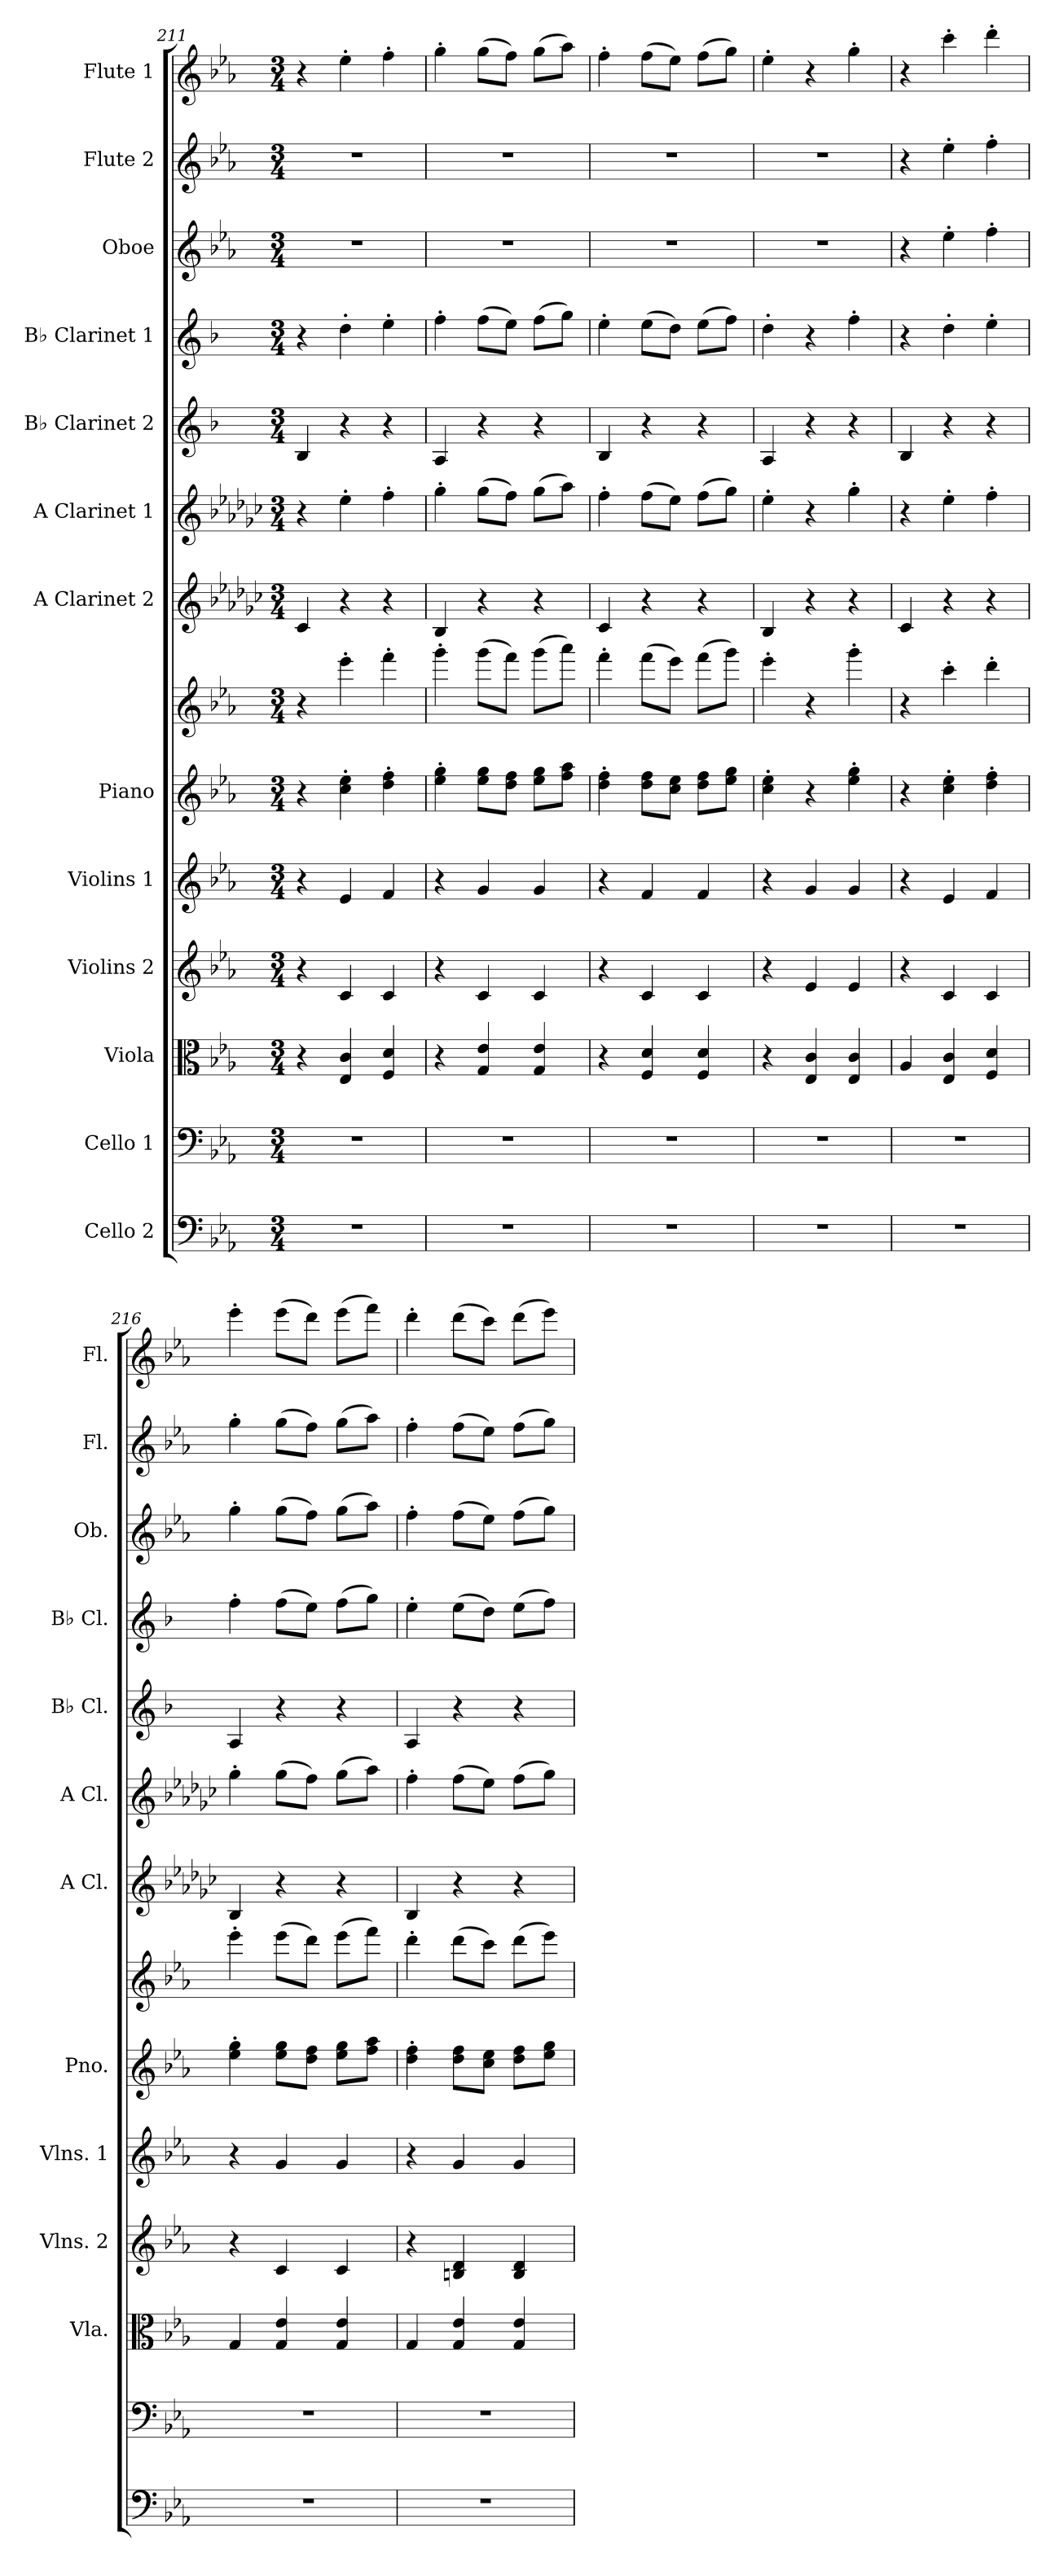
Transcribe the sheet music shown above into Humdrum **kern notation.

**kern	**kern	**kern	**kern	**kern	**kern	**kern	**kern	**kern	**kern	**kern	**kern	**kern	**kern
*part13	*part12	*part11	*part10	*part9	*part8	*part8	*part7	*part6	*part5	*part4	*part3	*part2	*part1
*staff14	*staff13	*staff12	*staff11	*staff10	*staff9	*staff8	*staff7	*staff6	*staff5	*staff4	*staff3	*staff2	*staff1
*I"Cello 2	*I"Cello 1	*I"Viola	*I"Violins 2	*I"Violins 1	*I"Piano	*	*I"A Clarinet 2	*I"A Clarinet 1	*I"B♭ Clarinet 2	*I"B♭ Clarinet 1	*I"Oboe	*I"Flute 2	*I"Flute 1
*	*	*I'Vla.	*I'Vlns. 2	*I'Vlns. 1	*I'Pno.	*	*I'A Cl.	*I'A Cl.	*I'B♭ Cl.	*I'B♭ Cl.	*I'Ob.	*I'Fl.	*I'Fl.
*clefF4	*clefF4	*clefC3	*clefG2	*clefG2	*clefG2	*clefG2	*clefG2	*clefG2	*clefG2	*clefG2	*clefG2	*clefG2	*clefG2
*	*	*	*	*	*	*	*ITrd2c3	*ITrd2c3	*ITrd1c2	*ITrd1c2	*	*	*
*k[b-e-a-]	*k[b-e-a-]	*k[b-e-a-]	*k[b-e-a-]	*k[b-e-a-]	*k[b-e-a-]	*k[b-e-a-]	*k[b-e-a-]	*k[b-e-a-]	*k[b-e-a-]	*k[b-e-a-]	*k[b-e-a-]	*k[b-e-a-]	*k[b-e-a-]
*E-:	*E-:	*E-:	*E-:	*E-:	*E-:	*E-:	*E-:	*E-:	*E-:	*E-:	*E-:	*E-:	*E-:
*M3/4	*M3/4	*M3/4	*M3/4	*M3/4	*M3/4	*M3/4	*M3/4	*M3/4	*M3/4	*M3/4	*M3/4	*M3/4	*M3/4
=211	=211	=211	=211	=211	=211	=211	=211	=211	=211	=211	=211	=211	=211
2.r	2.r	4r	4r	4r	4r	4r	4A-/	4r	4A-/	4r	2.r	2.r	4r
.	.	4E-/ 4c/	4c/	4e-/	4cc\' 4ee-\'	4eee-'\	4r	4cc'\	4r	4cc'\	.	.	4ee-'\
.	.	4F/ 4d/	4c/	4f/	4dd\' 4ff\'	4fff'\	4r	4dd'\	4r	4dd'\	.	.	4ff'\
!!LO:PB:g=z
=212	=212	=212	=212	=212	=212	=212	=212	=212	=212	=212	=212	=212	=212
2.r	2.r	4r	4r	4r	4ee-\' 4gg\'	4ggg'\	4G/	4ee-'\	4G/	4ee-'\	2.r	2.r	4gg'\
.	.	4G/ 4e-/	4c/	4g/	8ee-\ 8gg\L	(8ggg\L	4r	(8ee-\L	4r	(8ee-\L	.	.	(8gg\L
.	.	.	.	.	8dd\ 8ff\J	8fff\J)	.	8dd\J)	.	8dd\J)	.	.	8ff\J)
.	.	4G/ 4e-/	4c/	4g/	8ee-\ 8gg\L	(8ggg\L	4r	(8ee-\L	4r	(8ee-\L	.	.	(8gg\L
.	.	.	.	.	8ff\ 8aa-\J	8aaa-\J)	.	8ff\J)	.	8ff\J)	.	.	8aa-\J)
=213	=213	=213	=213	=213	=213	=213	=213	=213	=213	=213	=213	=213	=213
2.r	2.r	4r	4r	4r	4dd\' 4ff\'	4fff'\	4A-/	4dd'\	4A-/	4dd'\	2.r	2.r	4ff'\
.	.	4F/ 4d/	4c/	4f/	8dd\ 8ff\L	(8fff\L	4r	(8dd\L	4r	(8dd\L	.	.	(8ff\L
.	.	.	.	.	8cc\ 8ee-\J	8eee-\J)	.	8cc\J)	.	8cc\J)	.	.	8ee-\J)
.	.	4F/ 4d/	4c/	4f/	8dd\ 8ff\L	(8fff\L	4r	(8dd\L	4r	(8dd\L	.	.	(8ff\L
.	.	.	.	.	8ee-\ 8gg\J	8ggg\J)	.	8ee-\J)	.	8ee-\J)	.	.	8gg\J)
=214	=214	=214	=214	=214	=214	=214	=214	=214	=214	=214	=214	=214	=214
2.r	2.r	4r	4r	4r	4cc\' 4ee-\'	4eee-'\	4G/	4cc'\	4G/	4cc'\	2.r	2.r	4ee-'\
.	.	4E-/ 4c/	4e-/	4g/	4r	4r	4r	4r	4r	4r	.	.	4r
.	.	4E-/ 4c/	4e-/	4g/	4ee-\' 4gg\'	4ggg'\	4r	4ee-'\	4r	4ee-'\	.	.	4gg'\
=215	=215	=215	=215	=215	=215	=215	=215	=215	=215	=215	=215	=215	=215
2.r	2.r	4A-/	4r	4r	4r	4r	4A-/	4r	4A-/	4r	4r	4r	4r
.	.	4E-/ 4c/	4c/	4e-/	4cc\' 4ee-\'	4ccc'\	4r	4cc'\	4r	4cc'\	4ee-'\	4ee-'\	4ccc'\
.	.	4F/ 4d/	4c/	4f/	4dd\' 4ff\'	4ddd'\	4r	4dd'\	4r	4dd'\	4ff'\	4ff'\	4ddd'\
=216	=216	=216	=216	=216	=216	=216	=216	=216	=216	=216	=216	=216	=216
2.r	2.r	4G/	4r	4r	4ee-\' 4gg\'	4eee-'\	4G/	4ee-'\	4G/	4ee-'\	4gg'\	4gg'\	4eee-'\
.	.	4G/ 4e-/	4c/	4g/	8ee-\ 8gg\L	(8eee-\L	4r	(8ee-\L	4r	(8ee-\L	(8gg\L	(8gg\L	(8eee-\L
.	.	.	.	.	8dd\ 8ff\J	8ddd\J)	.	8dd\J)	.	8dd\J)	8ff\J)	8ff\J)	8ddd\J)
.	.	4G/ 4e-/	4c/	4g/	8ee-\ 8gg\L	(8eee-\L	4r	(8ee-\L	4r	(8ee-\L	(8gg\L	(8gg\L	(8eee-\L
.	.	.	.	.	8ff\ 8aa-\J	8fff\J)	.	8ff\J)	.	8ff\J)	8aa-\J)	8aa-\J)	8fff\J)
=217	=217	=217	=217	=217	=217	=217	=217	=217	=217	=217	=217	=217	=217
2.r	2.r	4G/	4r	4r	4dd\' 4ff\'	4ddd'\	4G/	4dd'\	4G/	4dd'\	4ff'\	4ff'\	4ddd'\
.	.	4G/ 4e-/	4Bn/ 4d/	4g/	8dd\ 8ff\L	(8ddd\L	4r	(8dd\L	4r	(8dd\L	(8ff\L	(8ff\L	(8ddd\L
.	.	.	.	.	8cc\ 8ee-\J	8ccc\J)	.	8cc\J)	.	8cc\J)	8ee-\J)	8ee-\J)	8ccc\J)
.	.	4G/ 4e-/	4B/ 4d/	4g/	8dd\ 8ff\L	(8ddd\L	4r	(8dd\L	4r	(8dd\L	(8ff\L	(8ff\L	(8ddd\L
.	.	.	.	.	8ee-\ 8gg\J	8eee-\J)	.	8ee-\J)	.	8ee-\J)	8gg\J)	8gg\J)	8eee-\J)
=	=	=	=	=	=	=	=	=	=	=	=	=	=
*-	*-	*-	*-	*-	*-	*-	*-	*-	*-	*-	*-	*-	*-
